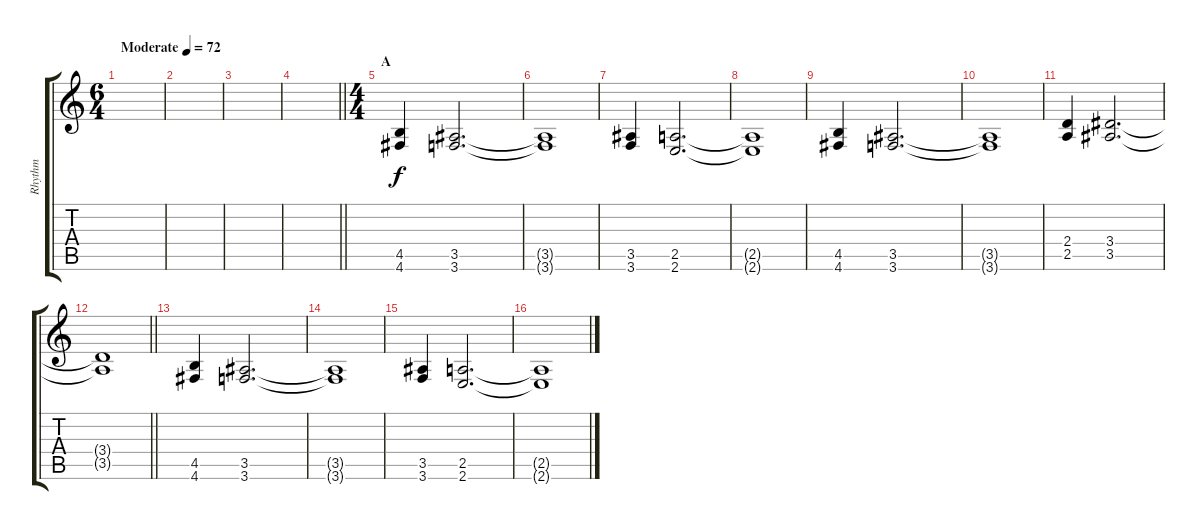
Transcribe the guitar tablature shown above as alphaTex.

\track ("Rhythm" "Rhythm") {instrument distortionguitar}
\staff {score tabs}
\tuning (D4 A3 F3 C3 G2 D2) {hide}
\ts (6 4)
\tempo (72 "Moderate")
\clef g2
\ks c
|
|
|
\barLineRight lightlight
|
\ts (4 4)
\section ("" "A")
(4.5 4.6).4 (3.5 3.6).2{d} |
(3.5{t} 3.6{t}).1 |
(3.5 3.6).4 (2.5 2.6).2{d} |
(2.5{t} 2.6{t}).1 |
(4.5 4.6).4 (3.5 3.6).2{d} |
(3.5{t} 3.6{t}).1 |
(2.4 2.5).4 (3.4 3.5).2{d} |
\barLineRight lightlight
(3.4{t} 3.5{t}).1 |
\section ("" "")
(4.5 4.6).4 (3.5 3.6).2{d} |
(3.5{t} 3.6{t}).1 |
(3.5 3.6).4 (2.5 2.6).2{d} |
(2.5{t} 2.6{t}).1
